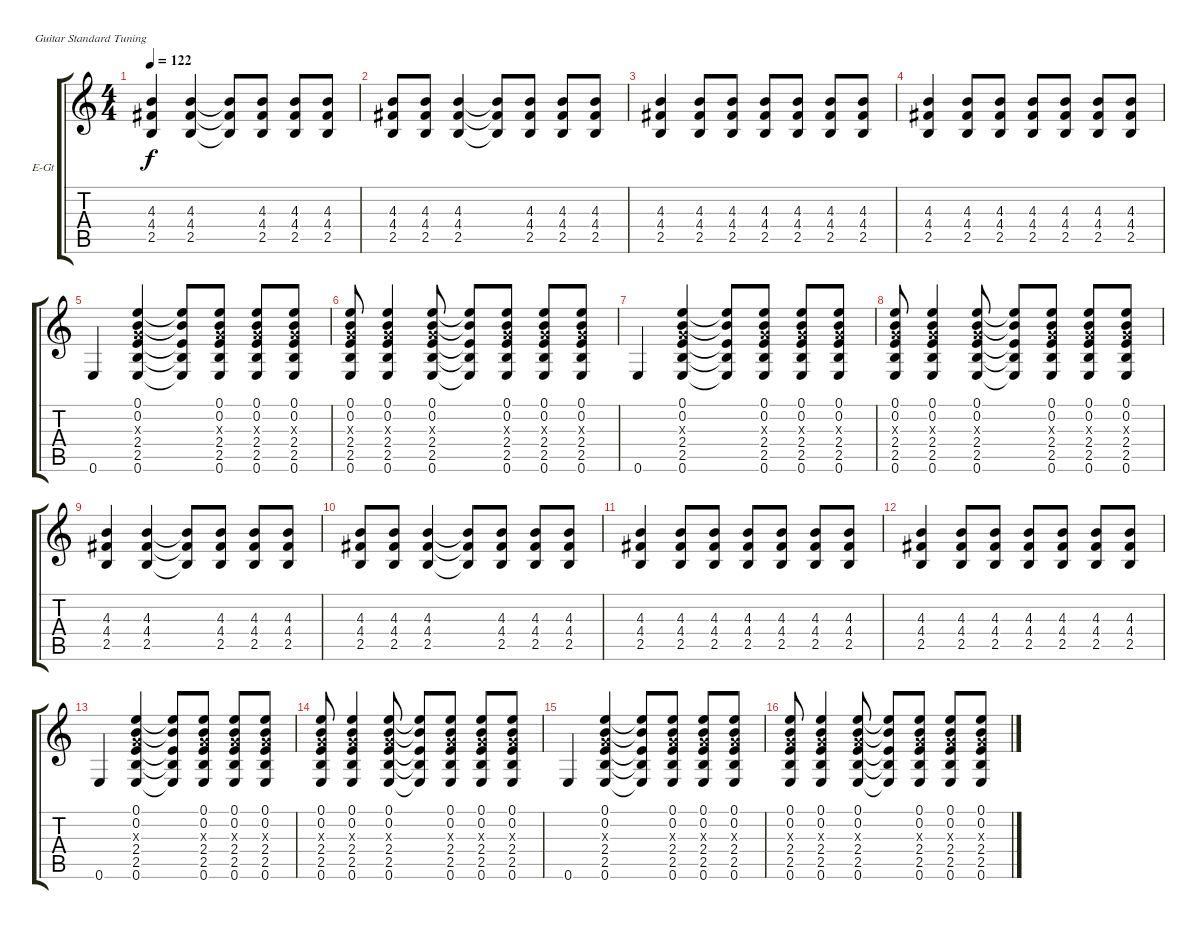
\bracketExtendMode groupsimilarinstruments
\firstSystemTrackNameOrientation horizontal
\otherSystemsTrackNameOrientation horizontal
\track ("Guitar 1" "E-Gt") {instrument overdrivenguitar}
\staff {score tabs}
\tuning (E4 B3 G3 D3 A2 E2)
\ts (4 4)
\tempo 122
\clef g2
\ks c
(4.3 4.4 2.5).4{dy f} (4.3 4.4 2.5).4 (4.3{t} 4.4{t} 2.5{t}).8 (4.3 4.4 2.5).8 (4.3 4.4 2.5).8 (4.3 4.4 2.5).8 |
(4.3 4.4 2.5).8 (4.3 4.4 2.5).8 (4.3 4.4 2.5).4 (4.3{t} 4.4{t} 2.5{t}).8 (4.3 4.4 2.5).8 (4.3 4.4 2.5).8 (4.3 4.4 2.5).8 |
(4.3 4.4 2.5).4 (4.3 4.4 2.5).8 (4.3 4.4 2.5).8 (4.3 4.4 2.5).8 (4.3 4.4 2.5).8 (4.3 4.4 2.5).8 (4.3 4.4 2.5).8 |
(4.3 4.4 2.5).4 (4.3 4.4 2.5).8 (4.3 4.4 2.5).8 (4.3 4.4 2.5).8 (4.3 4.4 2.5).8 (4.3 4.4 2.5).8 (4.3 4.4 2.5).8 |
0.6.4 (0.1 0.2 0.3{x} 2.4 2.5 0.6).4 (0.1{t} 0.2{t} 2.4{t} 2.5{t} 0.6{t}).8 (0.1 0.2 0.3{x} 2.4 2.5 0.6).8 (0.1 0.2 0.3{x} 2.4 2.5 0.6).8 (0.1 0.2 0.3{x} 2.4 2.5 0.6).8 |
(0.1 0.2 0.3{x} 2.4 2.5 0.6).8 (0.1 0.2 0.3{x} 2.4 2.5 0.6).4 (0.1 0.2 0.3{x} 2.4 2.5 0.6).8 (0.1{t} 0.2{t} 2.4{t} 2.5{t} 0.6{t}).8 (0.1 0.2 0.3{x} 2.4 2.5 0.6).8 (0.1 0.2 0.3{x} 2.4 2.5 0.6).8 (0.1 0.2 0.3{x} 2.4 2.5 0.6).8 |
0.6.4 (0.1 0.2 0.3{x} 2.4 2.5 0.6).4 (0.1{t} 0.2{t} 2.4{t} 2.5{t} 0.6{t}).8 (0.1 0.2 0.3{x} 2.4 2.5 0.6).8 (0.1 0.2 0.3{x} 2.4 2.5 0.6).8 (0.1 0.2 0.3{x} 2.4 2.5 0.6).8 |
(0.1 0.2 0.3{x} 2.4 2.5 0.6).8 (0.1 0.2 0.3{x} 2.4 2.5 0.6).4 (0.1 0.2 0.3{x} 2.4 2.5 0.6).8 (0.1{t} 0.2{t} 2.4{t} 2.5{t} 0.6{t}).8 (0.1 0.2 0.3{x} 2.4 2.5 0.6).8 (0.1 0.2 0.3{x} 2.4 2.5 0.6).8 (0.1 0.2 0.3{x} 2.4 2.5 0.6).8 |
(4.3 4.4 2.5).4 (4.3 4.4 2.5).4 (4.3{t} 4.4{t} 2.5{t}).8 (4.3 4.4 2.5).8 (4.3 4.4 2.5).8 (4.3 4.4 2.5).8 |
(4.3 4.4 2.5).8 (4.3 4.4 2.5).8 (4.3 4.4 2.5).4 (4.3{t} 4.4{t} 2.5{t}).8 (4.3 4.4 2.5).8 (4.3 4.4 2.5).8 (4.3 4.4 2.5).8 |
(4.3 4.4 2.5).4 (4.3 4.4 2.5).8 (4.3 4.4 2.5).8 (4.3 4.4 2.5).8 (4.3 4.4 2.5).8 (4.3 4.4 2.5).8 (4.3 4.4 2.5).8 |
(4.3 4.4 2.5).4 (4.3 4.4 2.5).8 (4.3 4.4 2.5).8 (4.3 4.4 2.5).8 (4.3 4.4 2.5).8 (4.3 4.4 2.5).8 (4.3 4.4 2.5).8 |
0.6.4 (0.1 0.2 0.3{x} 2.4 2.5 0.6).4 (0.1{t} 0.2{t} 2.4{t} 2.5{t} 0.6{t}).8 (0.1 0.2 0.3{x} 2.4 2.5 0.6).8 (0.1 0.2 0.3{x} 2.4 2.5 0.6).8 (0.1 0.2 0.3{x} 2.4 2.5 0.6).8 |
(0.1 0.2 0.3{x} 2.4 2.5 0.6).8 (0.1 0.2 0.3{x} 2.4 2.5 0.6).4 (0.1 0.2 0.3{x} 2.4 2.5 0.6).8 (0.1{t} 0.2{t} 2.4{t} 2.5{t} 0.6{t}).8 (0.1 0.2 0.3{x} 2.4 2.5 0.6).8 (0.1 0.2 0.3{x} 2.4 2.5 0.6).8 (0.1 0.2 0.3{x} 2.4 2.5 0.6).8 |
0.6.4 (0.1 0.2 0.3{x} 2.4 2.5 0.6).4 (0.1{t} 0.2{t} 2.4{t} 2.5{t} 0.6{t}).8 (0.1 0.2 0.3{x} 2.4 2.5 0.6).8 (0.1 0.2 0.3{x} 2.4 2.5 0.6).8 (0.1 0.2 0.3{x} 2.4 2.5 0.6).8 |
(0.1 0.2 0.3{x} 2.4 2.5 0.6).8 (0.1 0.2 0.3{x} 2.4 2.5 0.6).4 (0.1 0.2 0.3{x} 2.4 2.5 0.6).8 (0.1{t} 0.2{t} 2.4{t} 2.5{t} 0.6{t}).8 (0.1 0.2 0.3{x} 2.4 2.5 0.6).8 (0.1 0.2 0.3{x} 2.4 2.5 0.6).8 (0.1 0.2 0.3{x} 2.4 2.5 0.6).8
